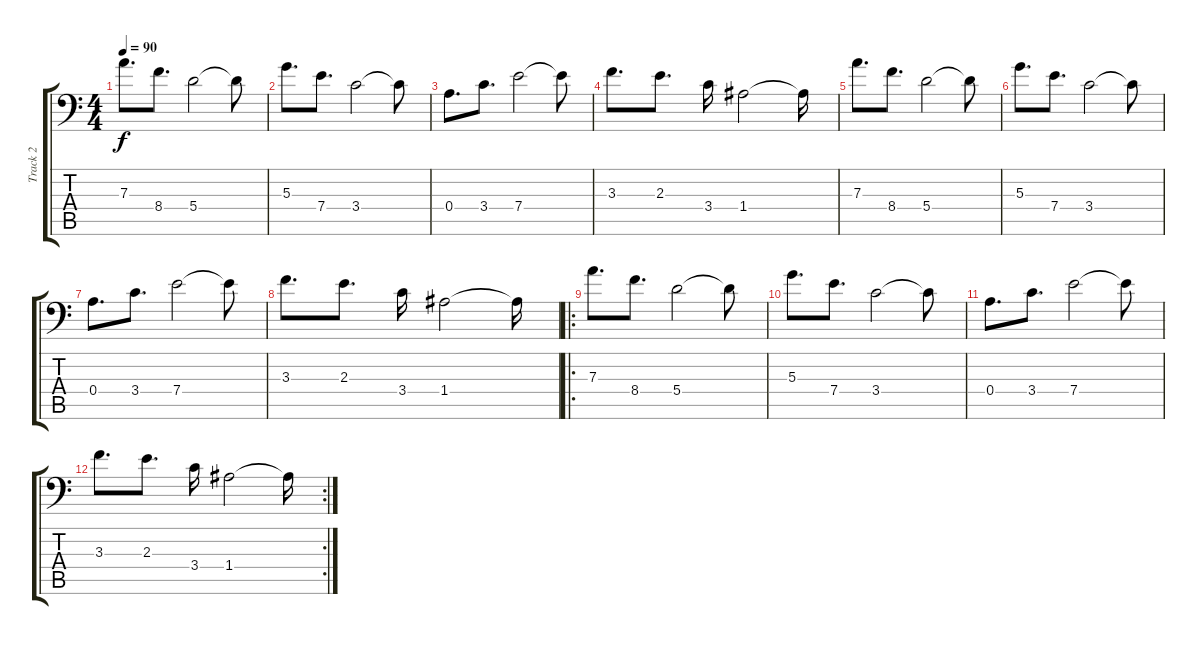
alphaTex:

\track ("Track 2" "Track 2") {instrument distortionguitar}
\staff {score tabs}
\tuning (B3 Gb3 D3 A2 E2 A1) {hide}
\ts (4 4)
\tempo 90
\clef f4
\ks c
7.3.8{d dy f} 8.4.8{d} 5.4.2 5.4{t}.8 |
5.3.8{d} 7.4.8{d} 3.4.2 3.4{t}.8 |
0.4.8{d} 3.4.8{d} 7.4.2 7.4{t}.8 |
3.3.8{d} 2.3.8{d} 3.4.16 1.4.2 1.4{t}.16 |
7.3.8{d} 8.4.8{d} 5.4.2 5.4{t}.8 |
5.3.8{d} 7.4.8{d} 3.4.2 3.4{t}.8 |
0.4.8{d} 3.4.8{d} 7.4.2 7.4{t}.8 |
3.3.8{d} 2.3.8{d} 3.4.16 1.4.2 1.4{t}.16 |
\ro
7.3.8{d} 8.4.8{d} 5.4.2 5.4{t}.8 |
5.3.8{d} 7.4.8{d} 3.4.2 3.4{t}.8 |
0.4.8{d} 3.4.8{d} 7.4.2 7.4{t}.8 |
\rc 2
3.3.8{d} 2.3.8{d} 3.4.16 1.4.2 1.4{t}.16
